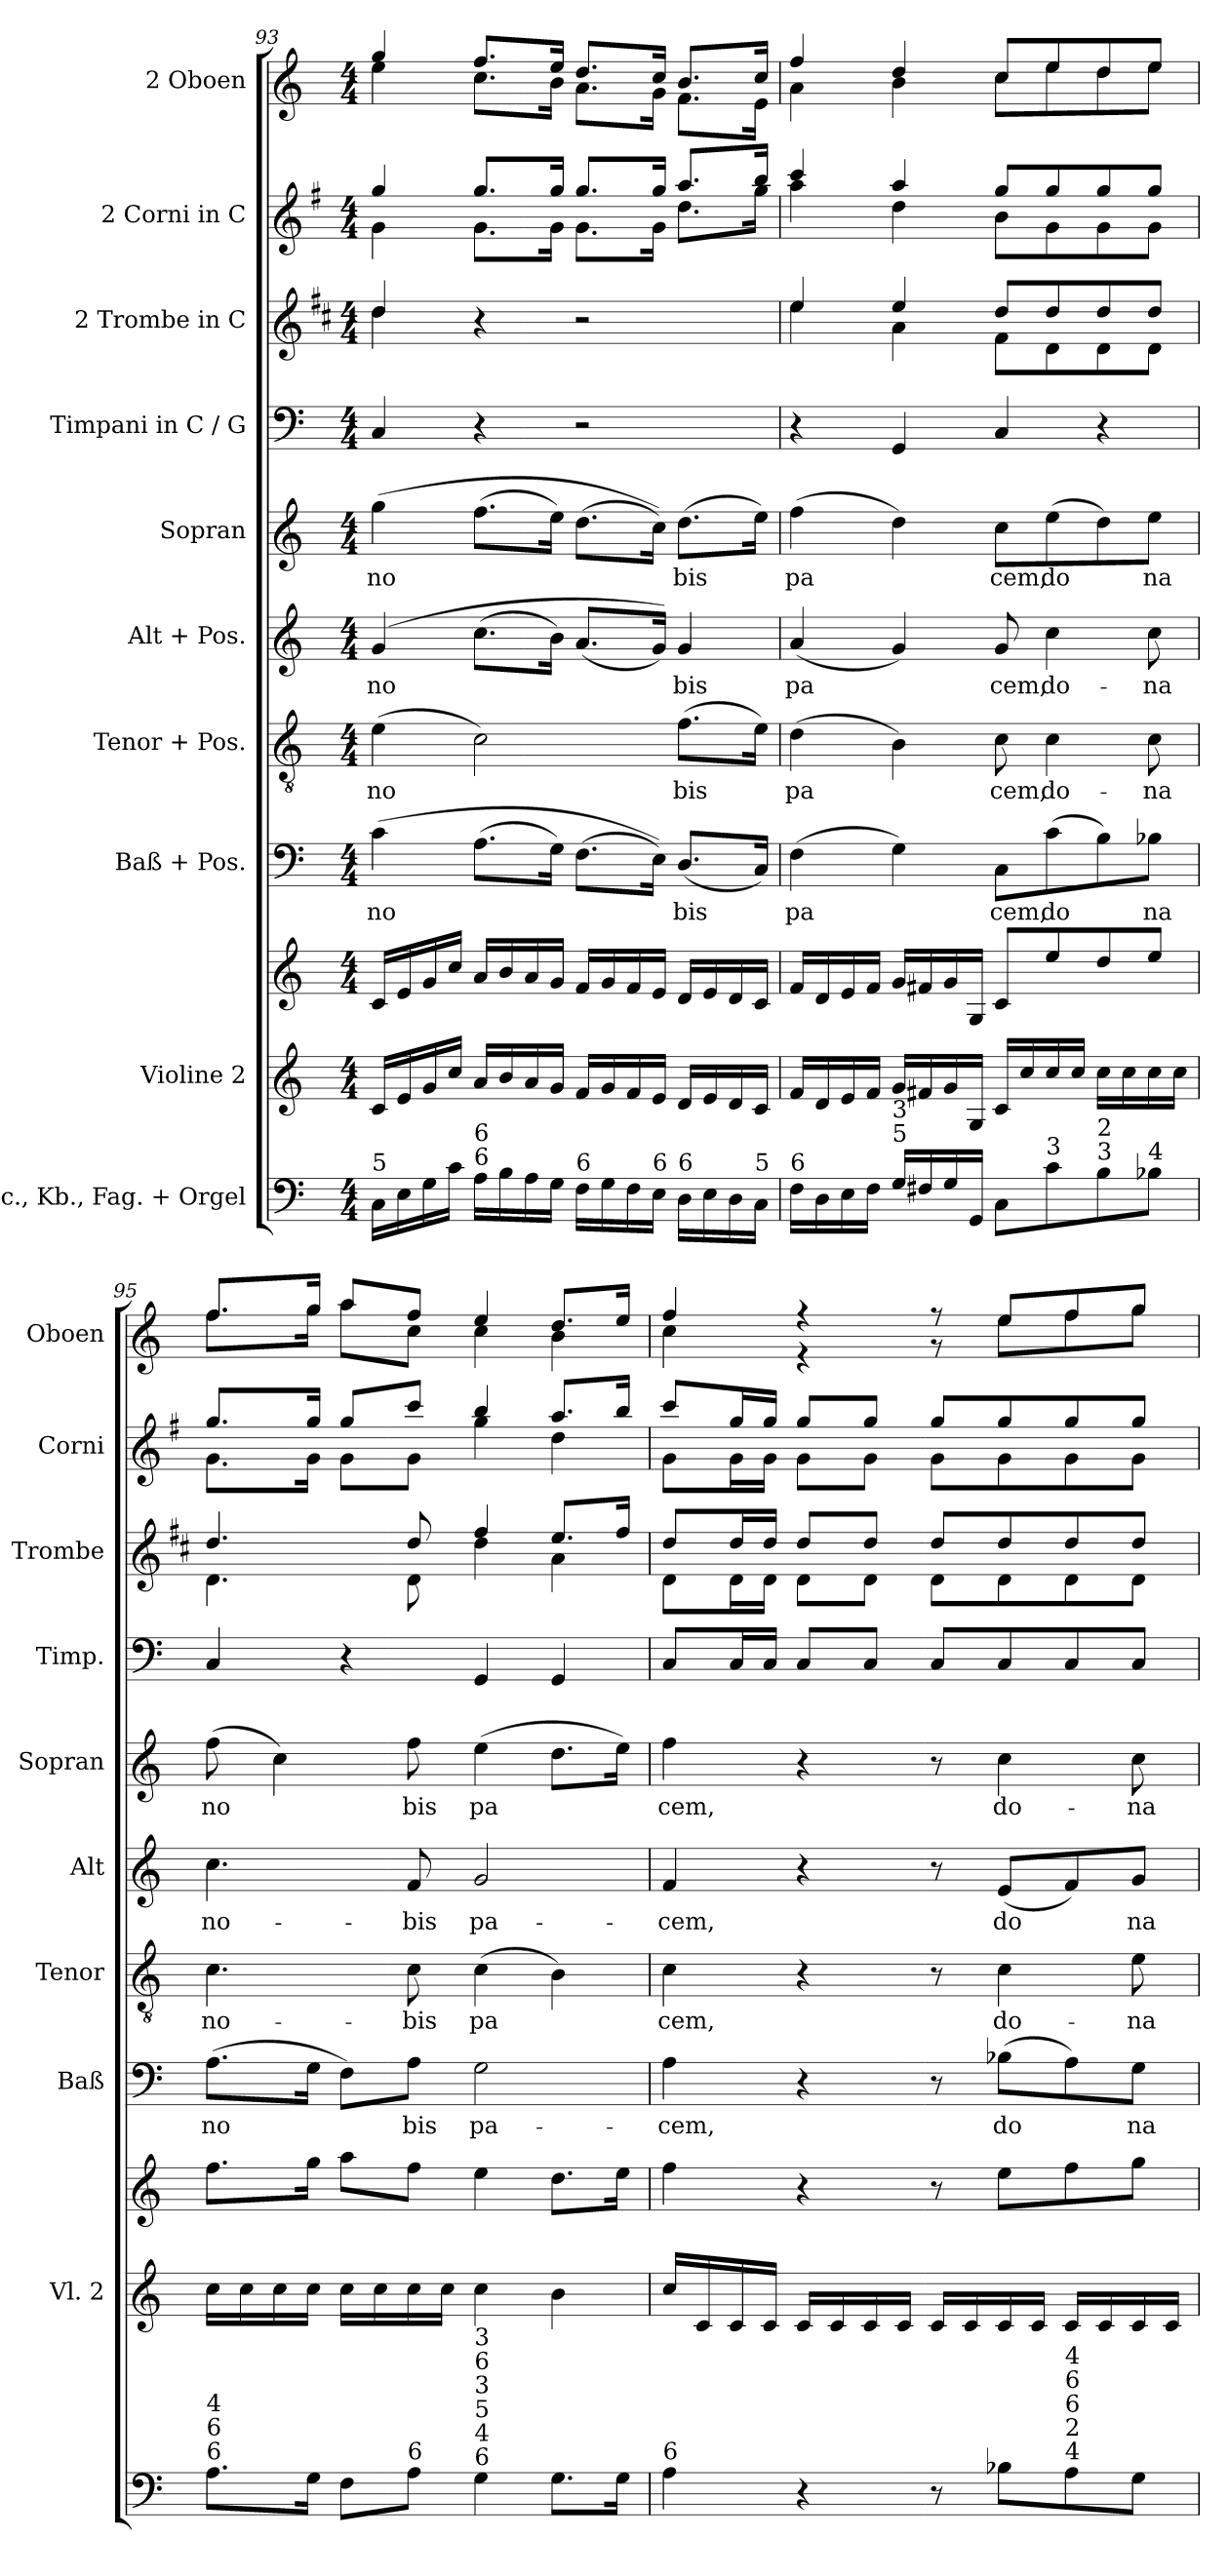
**kern	**kern	**kern	**kern	**text	**kern	**text	**kern	**text	**kern	**text	**kern	**kern	**kern	**kern
*part10	*part9	*part9	*part8	*part8	*part7	*part7	*part6	*part6	*part5	*part5	*part4	*part3	*part2	*part1
*staff11	*staff10	*staff9	*staff8	*staff8	*staff7	*staff7	*staff6	*staff6	*staff5	*staff5	*staff4	*staff3	*staff2	*staff1
*I"Vlc., Kb., Fag. + Orgel	*I"Violine 2	*	*I"Baß + Pos.	*	*I"Tenor + Pos.	*	*I"Alt + Pos.	*	*I"Sopran	*	*I"Timpani in C / G	*I"2 Trombe in C	*I"2 Corni in C	*I"2 Oboen
*	*I'Vl. 2	*	*I'Baß	*	*I'Tenor	*	*I'Alt	*	*I'Sopran	*	*I'Timp.	*I'Trombe	*I'Corni	*I'Oboen
!!LO:PB:g=z
*clefF4	*clefG2	*clefG2	*clefF4	*	*clefGv2	*	*clefG2	*	*clefG2	*	*clefF4	*clefG2	*clefG2	*clefG2
*	*	*	*	*	*	*	*	*	*	*	*	*ITrd1c2	*ITrd4c7	*
*k[]	*k[]	*k[]	*k[]	*	*k[]	*	*k[]	*	*k[]	*	*k[]	*k[]	*k[]	*k[]
*M4/4	*M4/4	*M4/4	*M4/4	*	*M4/4	*	*M4/4	*	*M4/4	*	*M4/4	*M4/4	*M4/4	*M4/4
=93	=93	=93	=93	=93	=93	=93	=93	=93	=93	=93	=93	=93	=93	=93
!LO:TX:a:t=5	!	!	!	!	!	!	!	!	!	!	!	!	!	!
!	!	!	!	!LO:LY:b	!	!LO:LY:b	!	!LO:LY:b	!	!LO:LY:b	!	!	!	!
*	*	*	*	*	*	*	*	*	*	*	*	*^	*^	*^
16C\LL	16c/LL	16c/LL	(>4c\	no	(>4e\	no	(>4g/	no	(>4gg\	no	4C/	4cc/	4cc\	4cc/	4c\	4gg/	4ee\
16E\	16e/	16e/	.	.	.	.	.	.	.	.	.	.	.	.	.	.	.
16G\	16g/	16g/	.	.	.	.	.	.	.	.	.	.	.	.	.	.	.
16c\JJ	16cc/JJ	16cc/JJ	.	.	.	.	.	.	.	.	.	.	.	.	.	.	.
!LO:TX:a:t=6	!	!	!	!	!	!	!	!	!	!	!	!	!	!	!	!	!
!LO:TX:a:t=6	!	!	!	!	!	!	!	!	!	!	!	!	!	!	!	!	!
16A\LL	16a/LL	16a/LL	(>8.A\L	.	2c\)	.	(>8.cc\L	.	(>8.ff\L	.	4r	4r	2.ryy	8.cc/L	8.c\L	8.ff/L	8.cc\L
16B\	16b/	16b/	.	.	.	.	.	.	.	.	.	.	.	.	.	.	.
16A\	16a/	16a/	.	.	.	.	.	.	.	.	.	.	.	.	.	.	.
16G\JJ	16g/JJ	16g/JJ	16G\Jk)	.	.	.	16b\Jk)	.	16ee\Jk)	.	.	.	.	16cc/Jk	16c\Jk	16ee/Jk	16b\Jk
!LO:TX:a:t=6	!	!	!	!	!	!	!	!	!	!	!	!	!	!	!	!	!
16F\LL	16f/LL	16f/LL	(>8.F\L	.	.	.	(<8.a/L	.	(>8.dd\L	.	2r	2r	.	8.cc/L	8.c\L	8.dd/L	8.a\L
16G\	16g/	16g/	.	.	.	.	.	.	.	.	.	.	.	.	.	.	.
16F\	16f/	16f/	.	.	.	.	.	.	.	.	.	.	.	.	.	.	.
!LO:TX:a:t=6	!	!	!	!	!	!	!	!	!	!	!	!	!	!	!	!	!
16E\JJ	16e/JJ	16e/JJ	16E\Jk))	.	.	.	16g/Jk))	.	16cc\Jk))	.	.	.	.	16cc/Jk	16c\Jk	16cc/Jk	16g\Jk
!LO:TX:a:t=6	!	!	!	!	!	!	!	!	!	!	!	!	!	!	!	!	!
!	!	!	!	!LO:LY:b	!	!LO:LY:b	!	!LO:LY:b	!	!LO:LY:b	!	!	!	!	!	!	!
16D\LL	16d/LL	16d/LL	(<8.D/L	bis	(>8.f\L	bis	4g/	bis	(>8.dd\L	bis	.	.	.	8.dd/L	8.g\L	8.b/L	8.f\L
16E\	16e/	16e/	.	.	.	.	.	.	.	.	.	.	.	.	.	.	.
16D\	16d/	16d/	.	.	.	.	.	.	.	.	.	.	.	.	.	.	.
!LO:TX:a:t=5	!	!	!	!	!	!	!	!	!	!	!	!	!	!	!	!	!
16C\JJ	16c/JJ	16c/JJ	16C/Jk)	.	16e\Jk)	.	.	.	16ee\Jk)	.	.	.	.	16ee/Jk	16cc\Jk	16cc/Jk	16e\Jk
=94	=94	=94	=94	=94	=94	=94	=94	=94	=94	=94	=94	=94	=94	=94	=94	=94	=94
!LO:TX:a:t=6	!	!	!	!	!	!	!	!	!	!	!	!	!	!	!	!	!
!	!	!	!	!LO:LY:b	!	!LO:LY:b	!	!LO:LY:b	!	!LO:LY:b	!	!	!	!	!	!	!
16F\LL	16f/LL	16f/LL	(>4F\	pa	(>4d\	pa	(<4a/	pa	(>4ff\	pa	4r	4dd/	4dd\	4ff/	4dd\	4ff/	4a\
16D\	16d/	16d/	.	.	.	.	.	.	.	.	.	.	.	.	.	.	.
16E\	16e/	16e/	.	.	.	.	.	.	.	.	.	.	.	.	.	.	.
16F\JJ	16f/JJ	16f/JJ	.	.	.	.	.	.	.	.	.	.	.	.	.	.	.
!LO:TX:a:t=5	!	!	!	!	!	!	!	!	!	!	!	!	!	!	!	!	!
!LO:TX:a:t=3	!	!	!	!	!	!	!	!	!	!	!	!	!	!	!	!	!
16G/LL	16g/LL	16g/LL	4G\)	.	4B\)	.	4g/)	.	4dd\)	.	4GG/	4dd/	4g\	4dd/	4g\	4dd/	4b\
16F#X/	16f#X/	16f#X/	.	.	.	.	.	.	.	.	.	.	.	.	.	.	.
16G/	16g/	16g/	.	.	.	.	.	.	.	.	.	.	.	.	.	.	.
16GG/JJ	16G/JJ	16G/JJ	.	.	.	.	.	.	.	.	.	.	.	.	.	.	.
!	!	!	!	!LO:LY:b	!	!LO:LY:b	!	!LO:LY:b	!	!LO:LY:b	!	!	!	!	!	!	!
8C\L	16c/LL	8c/L	8C\L	cem,	8c\	cem,	8g/	cem,	8cc\L	cem,	4C/	8cc/L	8e\L	8cc/L	8e\L	8cc/L	8cc\L
.	16cc/	.	.	.	.	.	.	.	.	.	.	.	.	.	.	.	.
!LO:TX:a:t=3	!	!	!	!	!	!	!	!	!	!	!	!	!	!	!	!	!
!	!	!	!	!LO:LY:b	!	!LO:LY:b	!	!LO:LY:b	!	!LO:LY:b	!	!	!	!	!	!	!
8c\	16cc/	8ee/	(>8c\	do	4c\	do-	4cc\	do-	(>8ee\	do	.	8cc/	8c\	8cc/	8c\	8ee/	8ee\
.	16cc/JJ	.	.	.	.	.	.	.	.	.	.	.	.	.	.	.	.
!LO:TX:a:t=3	!	!	!	!	!	!	!	!	!	!	!	!	!	!	!	!	!
!LO:TX:a:t=2	!	!	!	!	!	!	!	!	!	!	!	!	!	!	!	!	!
8B\	16cc\LL	8dd/	8B\)	.	.	.	.	.	8dd\)	.	4r	8cc/	8c\	8cc/	8c\	8dd/	8dd\
.	16cc\	.	.	.	.	.	.	.	.	.	.	.	.	.	.	.	.
!LO:TX:a:t=4	!	!	!	!	!	!	!	!	!	!	!	!	!	!	!	!	!
!	!	!	!	!LO:LY:b	!	!LO:LY:b	!	!LO:LY:b	!	!LO:LY:b	!	!	!	!	!	!	!
8B-X\J	16cc\	8ee/J	8B-X\J	na	8c\	na	8cc\	na	8ee\J	na	.	8cc/J	8c\J	8cc/J	8c\J	8ee/J	8ee\J
.	16cc\JJ	.	.	.	.	.	.	.	.	.	.	.	.	.	.	.	.
=95	=95	=95	=95	=95	=95	=95	=95	=95	=95	=95	=95	=95	=95	=95	=95	=95	=95
!LO:TX:a:t=6	!	!	!	!	!	!	!	!	!	!	!	!	!	!	!	!	!
!LO:TX:a:t=6	!	!	!	!	!	!	!	!	!	!	!	!	!	!	!	!	!
!LO:TX:a:t=4	!	!	!	!	!	!	!	!	!	!	!	!	!	!	!	!	!
!	!	!	!	!LO:LY:b	!	!LO:LY:b	!	!LO:LY:b	!	!LO:LY:b	!	!	!	!	!	!	!
8.A\L	16cc\LL	8.ff\L	(>8.A\L	no	4.c\	no-	4.cc\	no-	(>8ff\	no	4C/	4.cc/	4.c\	8.cc/L	8.c\L	8.ff/L	8.ff\L
.	16cc\	.	.	.	.	.	.	.	.	.	.	.	.	.	.	.	.
.	16cc\	.	.	.	.	.	.	.	4cc\)	.	.	.	.	.	.	.	.
16G\Jk	16cc\JJ	16gg\Jk	16G\Jk	.	.	.	.	.	.	.	.	.	.	16cc/Jk	16c\Jk	16gg/Jk	16gg\Jk
8F\L	16cc\LL	8aa\L	8F\L)	.	.	.	.	.	.	.	4r	.	.	8cc/L	8c\L	8aa/L	8aa\L
.	16cc\	.	.	.	.	.	.	.	.	.	.	.	.	.	.	.	.
!LO:TX:a:t=6	!	!	!	!	!	!	!	!	!	!	!	!	!	!	!	!	!
!	!	!	!	!LO:LY:b	!	!LO:LY:b	!	!LO:LY:b	!	!LO:LY:b	!	!	!	!	!	!	!
8A\J	16cc\	8ff\J	8A\J	bis	8c\	bis	8f/	bis	8ff\	bis	.	8cc/	8c\	8ff/J	8c\J	8ff/J	8cc\J
.	16cc\JJ	.	.	.	.	.	.	.	.	.	.	.	.	.	.	.	.
!LO:TX:a:t=6	!	!	!	!	!	!	!	!	!	!	!	!	!	!	!	!	!
!LO:TX:a:t=4	!	!	!	!	!	!	!	!	!	!	!	!	!	!	!	!	!
!LO:TX:a:t=5	!	!	!	!	!	!	!	!	!	!	!	!	!	!	!	!	!
!LO:TX:a:t=3	!	!	!	!	!	!	!	!	!	!	!	!	!	!	!	!	!
!LO:TX:a:t=6	!	!	!	!	!	!	!	!	!	!	!	!	!	!	!	!	!
!LO:TX:a:t=3	!	!	!	!	!	!	!	!	!	!	!	!	!	!	!	!	!
!	!	!	!	!LO:LY:b	!	!LO:LY:b	!	!LO:LY:b	!	!LO:LY:b	!	!	!	!	!	!	!
4G\	4cc\	4ee\	2G\	pa-	(>4c\	pa	2g/	pa-	(>4ee\	pa	4GG/	4ee/	4cc\	4ee/	4cc\	4ee/	4cc\
8.G\L	4b\	8.dd\L	.	.	4B\)	.	.	.	8.dd\L	.	4GG/	8.dd/L	4g\	8.dd/L	4g\	8.dd/L	4b\
16G\Jk	.	16ee\Jk	.	.	.	.	.	.	16ee\Jk)	.	.	16ee/Jk	.	16ee/Jk	.	16ee/Jk	.
!!LO:PB:g=z	!!
=96	=96	=96	=96	=96	=96	=96	=96	=96	=96	=96	=96	=96	=96	=96	=96	=96	=96
!LO:TX:a:t=6	!	!	!	!	!	!	!	!	!	!	!	!	!	!	!	!	!
!	!	!	!	!LO:LY:b	!	!LO:LY:b	!	!LO:LY:b	!	!LO:LY:b	!	!	!	!	!	!	!
4A\	16cc/LL	4ff\	4A\	-cem,	4c\	-cem,	4f/	-cem,	4ff\	-cem,	8C/L	8cc/L	8c\L	8ff/L	8c\L	4ff/	4cc\
.	16c/	.	.	.	.	.	.	.	.	.	.	.	.	.	.	.	.
.	16c/	.	.	.	.	.	.	.	.	.	16C/L	16cc/L	16c\L	16cc/L	16c\L	.	.
.	16c/JJ	.	.	.	.	.	.	.	.	.	16C/JJ	16cc/JJ	16c\JJ	16cc/JJ	16c\JJ	.	.
4r	16c/LL	4r	4r	.	4r	.	4r	.	4r	.	8C/L	8cc/L	8c\L	8cc/L	8c\L	4r	4r
.	16c/	.	.	.	.	.	.	.	.	.	.	.	.	.	.	.	.
.	16c/	.	.	.	.	.	.	.	.	.	8C/J	8cc/J	8c\J	8cc/J	8c\J	.	.
.	16c/JJ	.	.	.	.	.	.	.	.	.	.	.	.	.	.	.	.
8r	16c/LL	8r	8r	.	8r	.	8r	.	8r	.	8C/L	8cc/L	8c\L	8cc/L	8c\L	8r	8r
.	16c/	.	.	.	.	.	.	.	.	.	.	.	.	.	.	.	.
!	!	!	!	!LO:LY:b	!	!LO:LY:b	!	!LO:LY:b	!	!LO:LY:b	!	!	!	!	!	!	!
8B-X\L	16c/	8ee\L	(>8B-X\L	do	4c\	do-	(<8e/L	do	4cc\	do-	8C/	8cc/	8c\	8cc/	8c\	8ee/L	8ee\L
.	16c/JJ	.	.	.	.	.	.	.	.	.	.	.	.	.	.	.	.
!LO:TX:a:t=4	!	!	!	!	!	!	!	!	!	!	!	!	!	!	!	!	!
!LO:TX:a:t=2	!	!	!	!	!	!	!	!	!	!	!	!	!	!	!	!	!
!LO:TX:a:t=6	!	!	!	!	!	!	!	!	!	!	!	!	!	!	!	!	!
!LO:TX:a:t=6	!	!	!	!	!	!	!	!	!	!	!	!	!	!	!	!	!
!LO:TX:a:t=4	!	!	!	!	!	!	!	!	!	!	!	!	!	!	!	!	!
8A\	16c/LL	8ff\	8A\)	.	.	.	8f/)	.	.	.	8C/	8cc/	8c\	8cc/	8c\	8ff/	8ff\
.	16c/	.	.	.	.	.	.	.	.	.	.	.	.	.	.	.	.
!	!	!	!	!LO:LY:b	!	!LO:LY:b	!	!LO:LY:b	!	!LO:LY:b	!	!	!	!	!	!	!
8G\J	16c/	8gg\J	8G\J	na	8e\	na	8g/J	na	8cc\	na	8C/J	8cc/J	8c\J	8cc/J	8c\J	8gg/J	8gg\J
.	16c/JJ	.	.	.	.	.	.	.	.	.	.	.	.	.	.	.	.
*	*	*	*	*	*	*	*	*	*	*	*	*v	*v	*	*	*v	*v
*	*	*	*	*	*	*	*	*	*	*	*	*	*v	*v	*
=	=	=	=	=	=	=	=	=	=	=	=	=	=	=
*-	*-	*-	*-	*-	*-	*-	*-	*-	*-	*-	*-	*-	*-	*-
